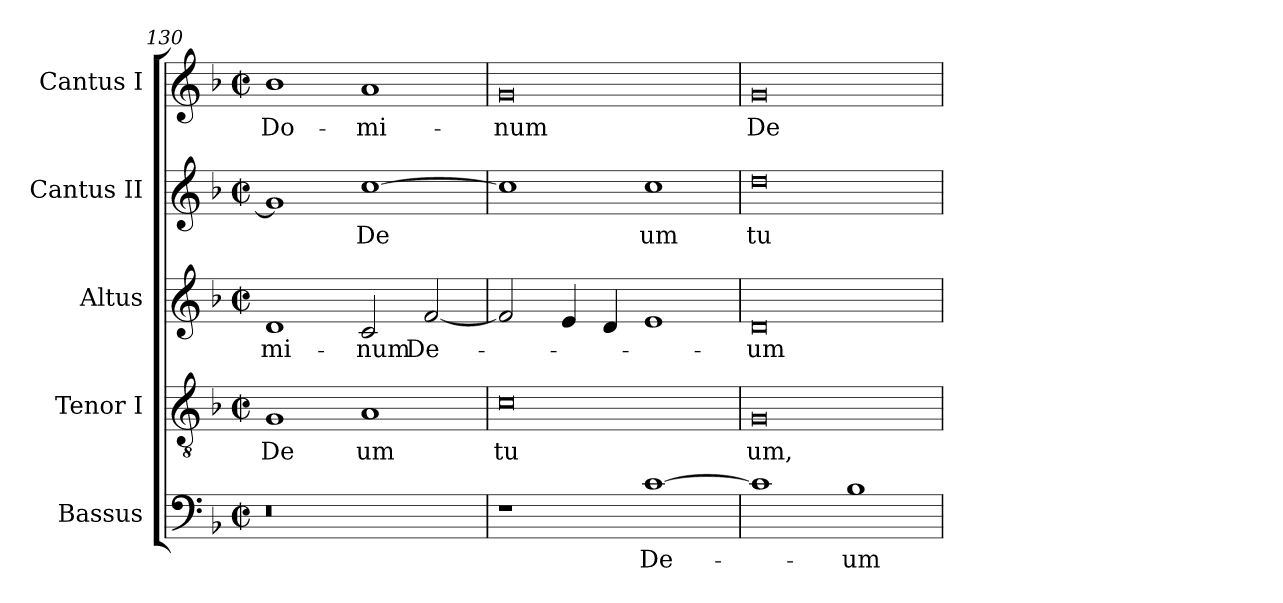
**kern	**text	**kern	**text	**kern	**text	**kern	**text	**kern	**text
*part5	*part5	*part4	*part4	*part3	*part3	*part2	*part2	*part1	*part1
*staff5	*staff5	*staff4	*staff4	*staff3	*staff3	*staff2	*staff2	*staff1	*staff1
*I"Bassus	*	*I"Tenor I	*	*I"Altus	*	*I"Cantus II	*	*I"Cantus I	*
*clefF4	*	*clefGv2	*	*clefG2	*	*clefG2	*	*clefG2	*
*k[b-]	*	*k[b-]	*	*k[b-]	*	*k[b-]	*	*k[b-]	*
*F:	*	*F:	*	*F:	*	*F:	*	*F:	*
*M2/2	*	*M2/2	*	*M2/2	*	*M2/2	*	*M2/2	*
*met(c|)	*	*met(c|)	*	*met(c|)	*	*met(c|)	*	*met(c|)	*
=130	=130	=130	=130	=130	=130	=130	=130	=130	=130
!	!	!	!LO:LY:b:cj	!	!LO:LY:b:cj	!	!	!	!LO:LY:b:cj
0r	.	1G	De	1d	-mi-	1g]	.	1b-	Do-
!	!	!	!LO:LY:b:cj	!	!LO:LY:b:cj	!	!LO:LY:b:cj	!	!LO:LY:b:cj
.	.	1A	um	2c/	-num	[>1cc	De	1a	-mi-
!	!	!	!	!	!LO:LY:b	!	!	!	!
.	.	.	.	[<2f/	De-	.	.	.	.
=131	=131	=131	=131	=131	=131	=131	=131	=131	=131
!	!	!	!LO:LY:b:cj	!	!	!	!	!	!LO:LY:b:cj
1r	.	0c	tu	2f/]	.	1cc]	.	0g	-num
.	.	.	.	4e/	.	.	.	.	.
.	.	.	.	4d/	.	.	.	.	.
!	!LO:LY:b:cj	!	!	!	!	!	!LO:LY:b:cj	!	!
[>1c	De-	.	.	1e	.	1cc	um	.	.
=132	=132	=132	=132	=132	=132	=132	=132	=132	=132
!	!	!	!LO:LY:b:cj	!	!LO:LY:b:cj	!	!LO:LY:b:cj	!	!LO:LY:b:cj
1c]	.	0G	um,	0d	-um	0dd	tu	0g	De-
!	!LO:LY:b:cj	!	!	!	!	!	!	!	!
1B-	-um	.	.	.	.	.	.	.	.
=	=	=	=	=	=	=	=	=	=
*-	*-	*-	*-	*-	*-	*-	*-	*-	*-
